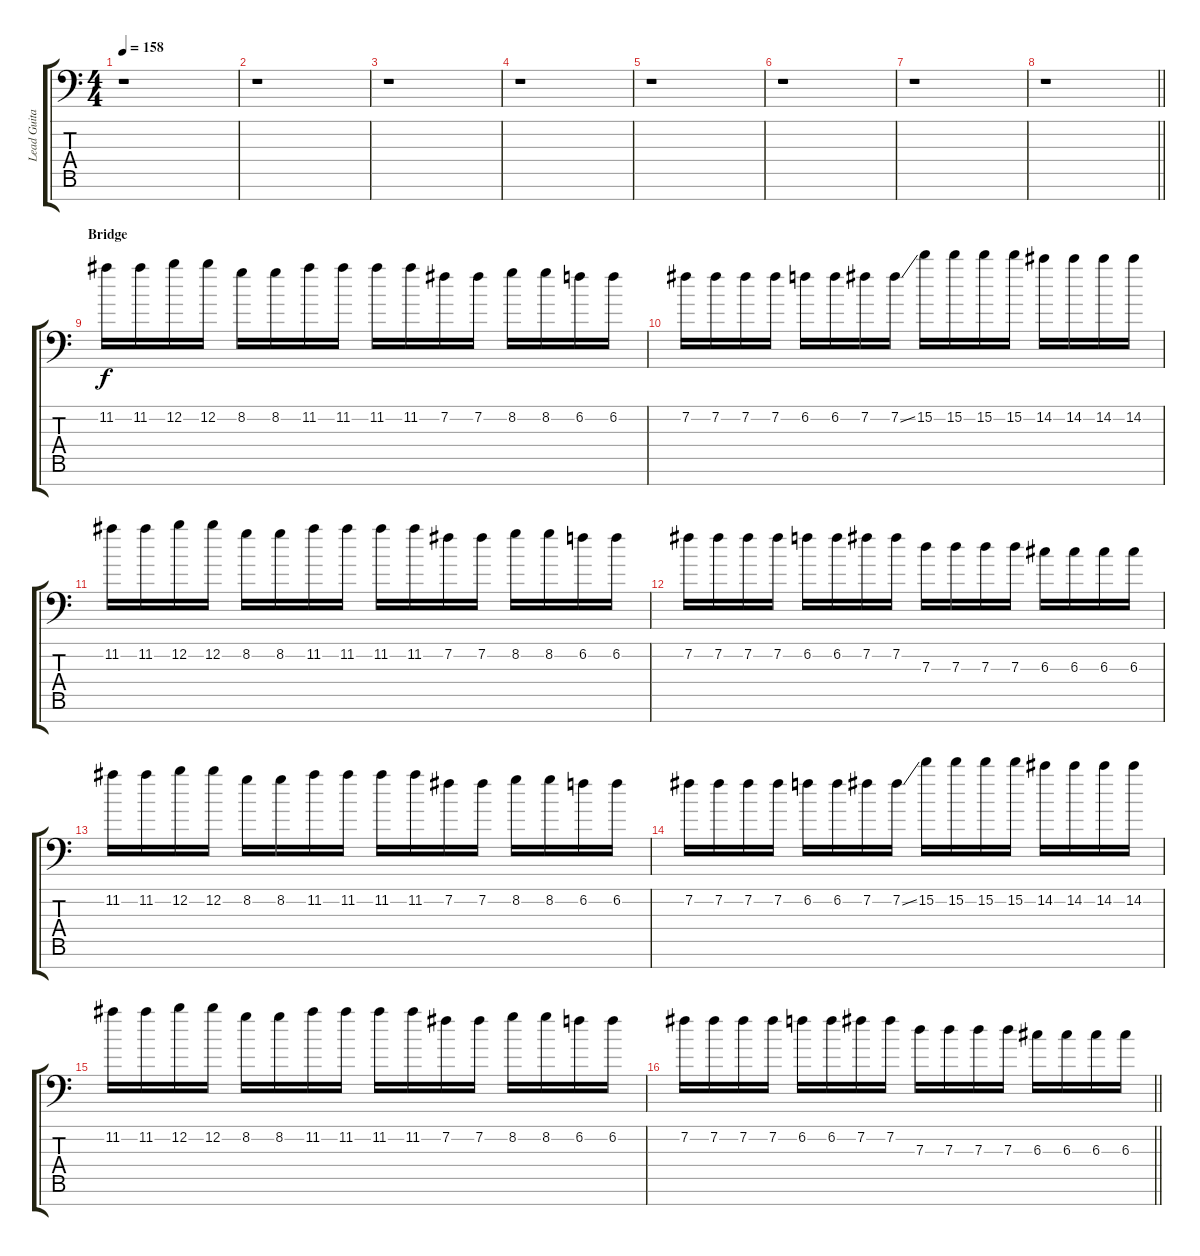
\track ("Lead Guitar" "Lead Guita") {instrument distortionguitar}
\staff {score tabs}
\tuning (E4 B3 G3 D3 A2 D2 A1) {hide}
\ts (4 4)
\tempo 158
\clef f4
\ks c
r.1{dy f} |
r.1 |
r.1 |
r.1 |
r.1 |
r.1 |
r.1 |
\barLineRight lightlight
r.1 |
\section ("" "Bridge")
11.2.16{volume 14} 11.2.16 12.2.16 12.2.16 8.2.16 8.2.16 11.2.16 11.2.16 11.2.16 11.2.16 7.2.16 7.2.16 8.2.16 8.2.16 6.2.16 6.2.16 |
7.2.16 7.2.16 7.2.16 7.2.16 6.2.16 6.2.16 7.2.16 7.2{ss}.16 15.2.16 15.2.16 15.2.16 15.2.16 14.2.16 14.2.16 14.2.16 14.2.16 |
11.2.16 11.2.16 12.2.16 12.2.16 8.2.16 8.2.16 11.2.16 11.2.16 11.2.16 11.2.16 7.2.16 7.2.16 8.2.16 8.2.16 6.2.16 6.2.16 |
7.2.16 7.2.16 7.2.16 7.2.16 6.2.16 6.2.16 7.2.16 7.2.16 7.3.16 7.3.16 7.3.16 7.3.16 6.3.16 6.3.16 6.3.16 6.3.16 |
11.2.16 11.2.16 12.2.16 12.2.16 8.2.16 8.2.16 11.2.16 11.2.16 11.2.16 11.2.16 7.2.16 7.2.16 8.2.16 8.2.16 6.2.16 6.2.16 |
7.2.16 7.2.16 7.2.16 7.2.16 6.2.16 6.2.16 7.2.16 7.2{ss}.16 15.2.16 15.2.16 15.2.16 15.2.16 14.2.16 14.2.16 14.2.16 14.2.16 |
11.2.16 11.2.16 12.2.16 12.2.16 8.2.16 8.2.16 11.2.16 11.2.16 11.2.16 11.2.16 7.2.16 7.2.16 8.2.16 8.2.16 6.2.16 6.2.16 |
\barLineRight lightlight
7.2.16 7.2.16 7.2.16 7.2.16 6.2.16 6.2.16 7.2.16 7.2.16 7.3.16 7.3.16 7.3.16 7.3.16 6.3.16 6.3.16 6.3.16 6.3.16
